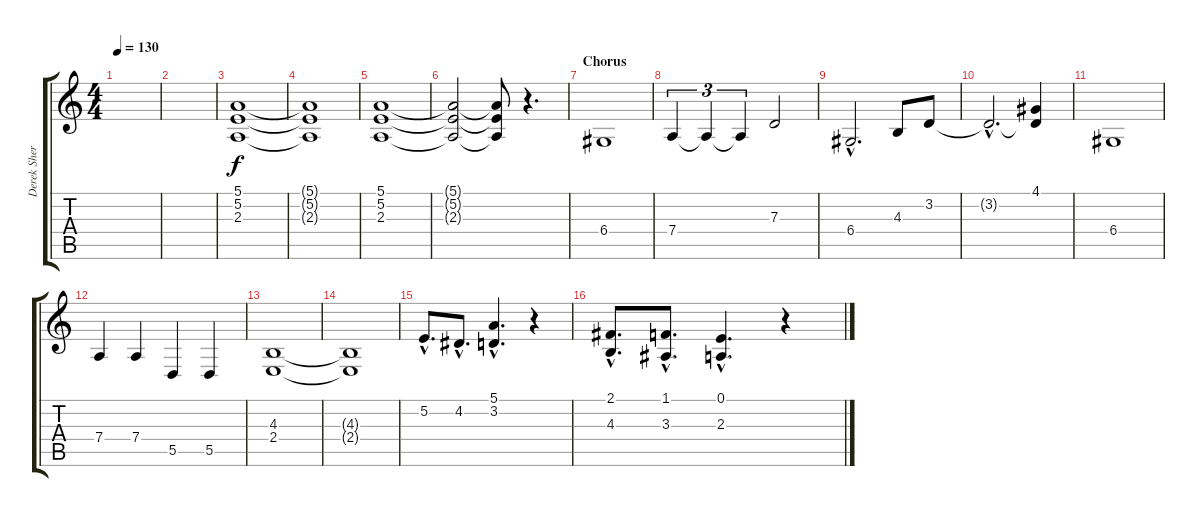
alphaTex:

\track ("Derek Sherinian" "Derek Sher") {instrument lead2sawtooth}
\staff {score tabs}
\tuning (E4 B3 G3 D3 A2 E2) {hide}
\ts (4 4)
\tempo 130
\clef g2
\ks c
|
|
(5.1 5.2 2.3).1 |
(5.1{t} 5.2{t} 2.3{t}).1 |
(5.1 5.2 2.3).1 |
(5.1{t} 5.2{t} 2.3{t}).2 (5.1{t} 5.2{t} 2.3{t}).8 r.4{d} |
\section ("" "Chorus")
6.4.1 |
7.4.4{tu (3 2)} 7.4{t}.4{tu (3 2)} 7.4{t}.4{tu (3 2)} 7.3.2 |
6.4{hac}.2{d} 4.3.8 3.2.8 |
3.2{hac t}.2{d} (4.1 3.2{t}).4 |
6.4.1 |
7.4.4 7.4.4 5.5.4 5.5.4 |
(4.3 2.4).1 |
(4.3{t} 2.4{t}).1 |
5.2{hac}.8{d} 4.2{hac}.8{d} (5.1{hac} 3.2{hac}).4{d} r.4 |
(2.1{hac} 4.3{hac}).8{d} (1.1{hac} 3.3{hac}).8{d} (0.1{hac} 2.3{hac}).4{d} r.4
